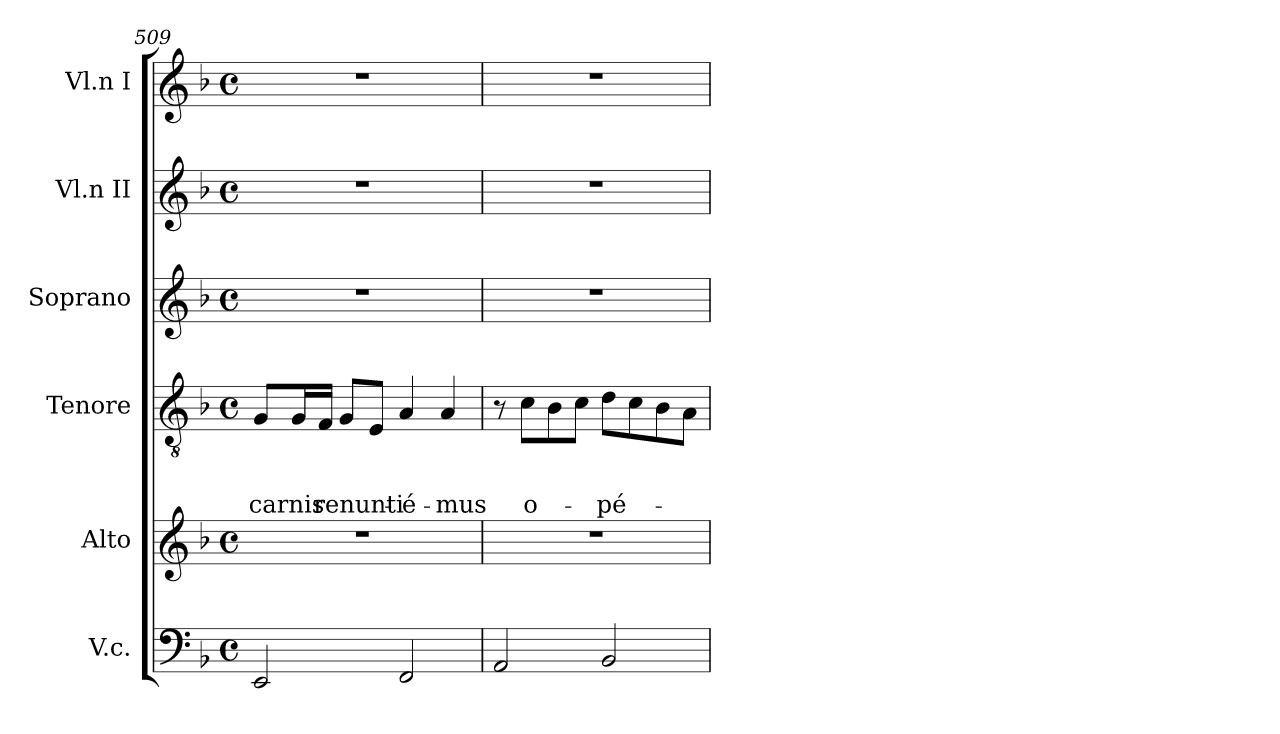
**kern	**kern	**kern	**text	**text	**text	**kern	**kern	**kern
*part6	*part5	*part4	*part4	*part4	*part4	*part3	*part2	*part1
*staff6	*staff5	*staff4	*staff4	*staff4	*staff4	*staff3	*staff2	*staff1
*I"V.c.	*I"Alto	*I"Tenore	*	*	*	*I"Soprano	*I"Vl.n II	*I"Vl.n I
*I'V.c.	*I'Alto	*I'Tenore	*	*	*	*I'Soprano	*I'Vl.n II	*I'Vl.n I
*clefF4	*clefG2	*clefGv2	*	*	*	*clefG2	*clefG2	*clefG2
*k[b-]	*k[b-]	*k[b-]	*	*	*	*k[b-]	*k[b-]	*k[b-]
*F:	*F:	*F:	*	*	*	*F:	*F:	*F:
*M4/4	*M4/4	*M4/4	*	*	*	*M4/4	*M4/4	*M4/4
*met(c)	*met(c)	*met(c)	*	*	*	*met(c)	*met(c)	*met(c)
=509	=509	=509	=509	=509	=509	=509	=509	=509
!	!	!	!	!	!LO:LY:b	!	!	!
2EE/	1r	8G/L	.	.	carnis	1r	1r	1r
.	.	16G/L	.	.	.	.	.	.
!	!	!	!	!	!LO:LY:b	!	!	!
.	.	16F/JJ	.	.	renunti-	.	.	.
.	.	8G/L	.	.	.	.	.	.
.	.	8E/J	.	.	.	.	.	.
!	!	!	!	!	!LO:LY:b	!	!	!
2FF/	.	4A/	.	.	-é-	.	.	.
!	!	!	!	!	!LO:LY:b	!	!	!
.	.	4A/	.	.	-mus	.	.	.
=510	=510	=510	=510	=510	=510	=510	=510	=510
2AA/	1r	8r	.	.	.	1r	1r	1r
!	!	!	!	!	!LO:LY:b	!	!	!
.	.	8c\L	.	.	o-	.	.	.
.	.	8B-\	.	.	.	.	.	.
.	.	8c\J	.	.	.	.	.	.
!	!	!	!	!	!LO:LY:b	!	!	!
2BB-/	.	8d\L	.	.	-pé-	.	.	.
.	.	8c\	.	.	.	.	.	.
.	.	8B-\	.	.	.	.	.	.
.	.	8A\J	.	.	.	.	.	.
=	=	=	=	=	=	=	=	=
*-	*-	*-	*-	*-	*-	*-	*-	*-
